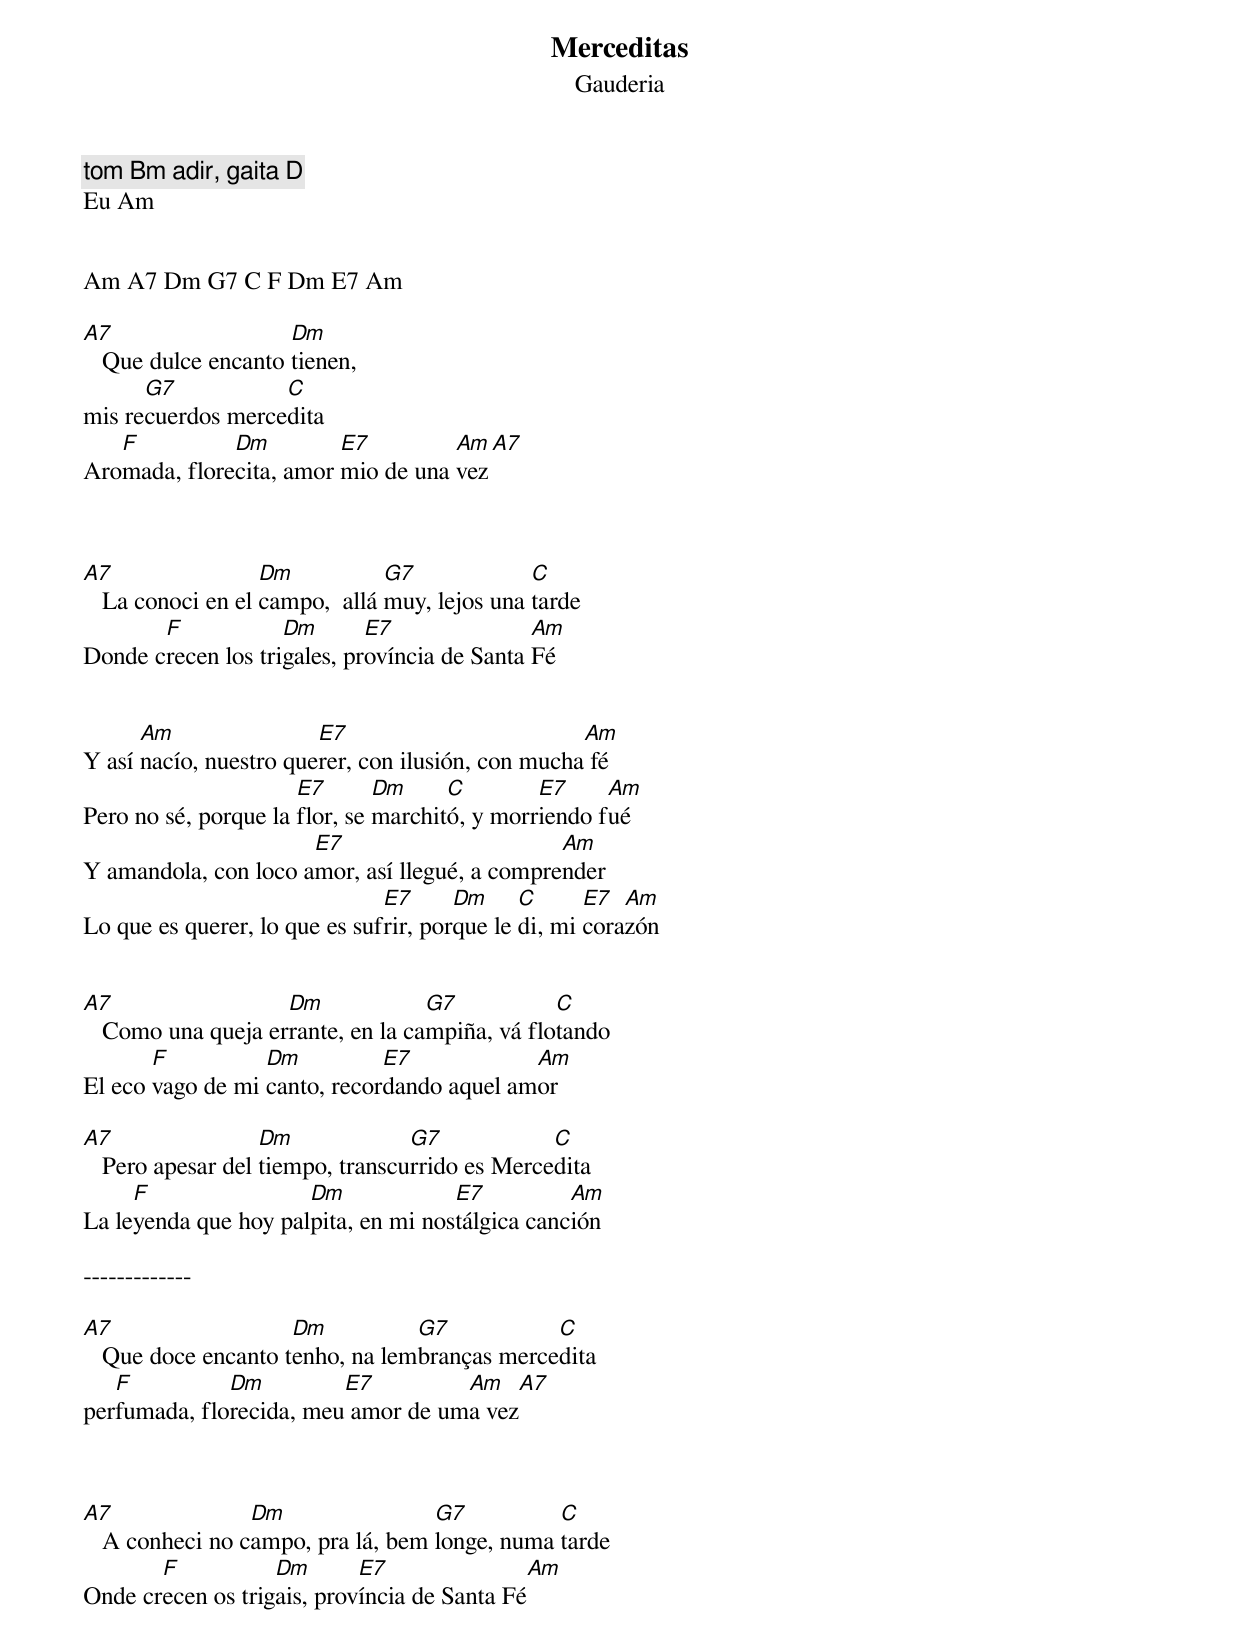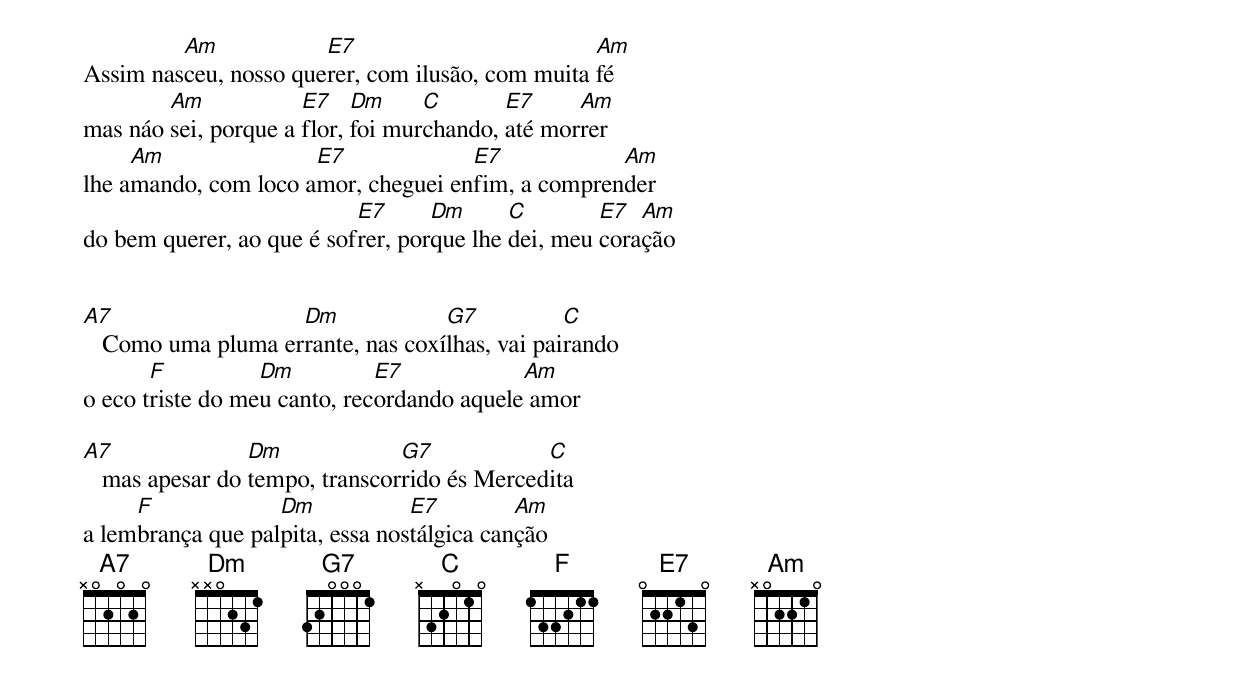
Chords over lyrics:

Merceditas
Gauderia

tom Bm adir, gaita D
Eu Am


Am A7 Dm G7 C F Dm E7 Am

A7                   Dm
   Que dulce encanto tienen,
      G7           C
mis recuerdos mercedita
   F          Dm         E7         Am      A7
Aromada, florecita, amor mio de una vez



A7                 Dm           G7             C
   La conoci en el campo,  allá muy, lejos una tarde
       F            Dm       E7               Am
Donde crecen los trigales, província de Santa Fé


      Am                E7                         Am
Y así nacío, nuestro querer, con ilusión, con mucha fé
                      E7       Dm     C        E7     Am
Pero no sé, porque la flor, se marchitó, y morriendo fué
                      E7                       Am
Y amandola, con loco amor, así llegué, a comprender
                               E7      Dm     C      E7  Am
Lo que es querer, lo que es sufrir, porque le di, mi corazón


A7                  Dm             G7           C
   Como una queja errante, en la campiña, vá flotando
       F          Dm          E7            Am
El eco vago de mi canto, recordando aquel amor

A7                 Dm             G7            C
   Pero apesar del tiempo, transcurrido es Mercedita
     F                Dm             E7          Am
La leyenda que hoy palpita, en mi nostálgica canción

-------------

A7                   Dm          G7           C
   Que doce encanto tenho, na lembranças mercedita
   F          Dm         E7         Am      A7
perfumada, florecida, meu amor de uma vez



A7               Dm                G7          C
   A conheci no campo, pra lá, bem longe, numa tarde
       F           Dm       E7               Am
Onde crecen os trigais, província de Santa Fé


         Am            E7                         Am
Assim nasceu, nosso querer, com ilusão, com muita fé
        Am            E7    Dm     C       E7     Am
mas náo sei, porque a flor, foi murchando, até morrer
     Am               E7             E7            Am
lhe amando, com loco amor, cheguei enfim, a comprender
                           E7      Dm      C        E7  Am
do bem querer, ao que é sofrer, porque lhe dei, meu coração


A7                  Dm             G7           C
   Como uma pluma errante, nas coxílhas, vai pairando
       F          Dm          E7            Am
o eco triste do meu canto, recordando aquele amor

A7               Dm             G7            C
   mas apesar do tempo, transcorrido és Mercedita
     F             Dm            E7         Am
a lembrança que palpita, essa nostálgica canção
